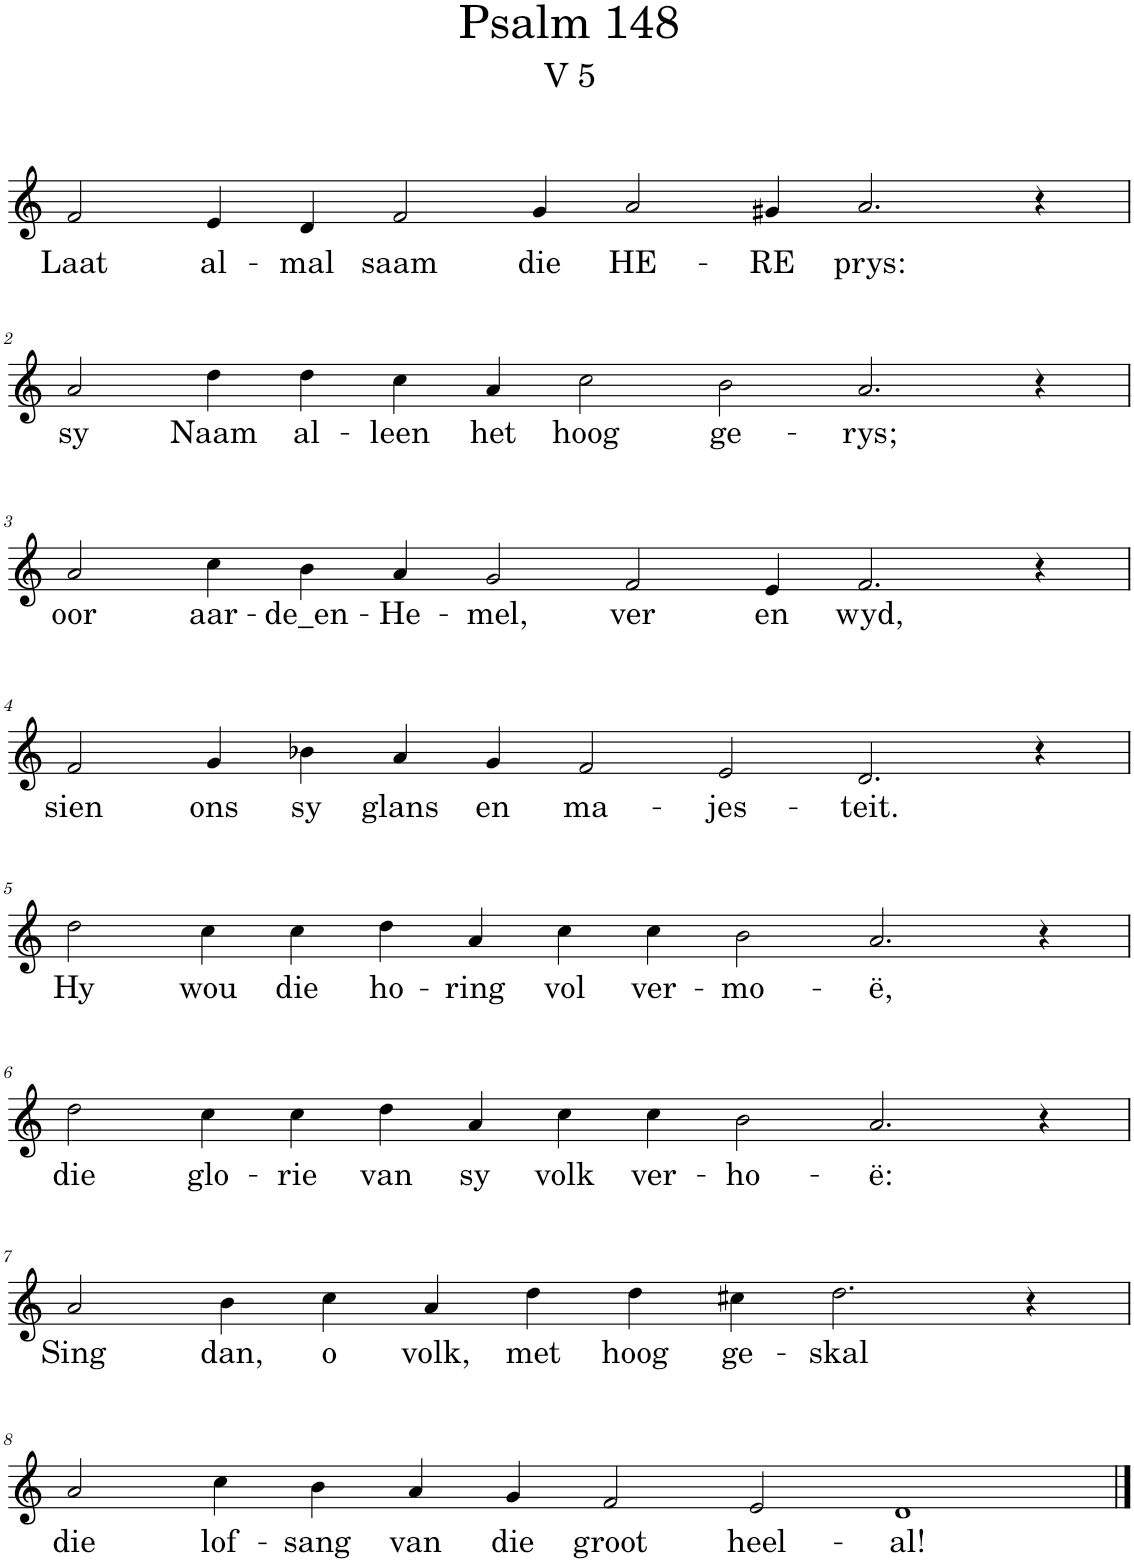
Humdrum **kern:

**kern	**text
*part1	*part1
*staff1	*staff1
*I"Pipe Organ	*
*I'Org.	*
*clefG2	*
*k[]	*
*M14/4	*
=1	=1
!	!LO:LY:b
2f/	Laat
!	!LO:LY:b
4e/	al-
!	!LO:LY:b
4d/	-mal
!	!LO:LY:b
2f/	saam
!	!LO:LY:b
4g/	die
!	!LO:LY:b
2a/	HE-
!	!LO:LY:b
4g#X/	-RE
!	!LO:LY:b
2.a/	prys:
4r	.
!!LO:LB:g=z
=2	=2
!	!LO:LY:b
2a/	sy
!	!LO:LY:b
4dd\	Naam
!	!LO:LY:b
4dd\	al-
!	!LO:LY:b
4cc\	-leen
!	!LO:LY:b
4a/	het
!	!LO:LY:b
2cc\	hoog
!	!LO:LY:b
2b\	ge-
!	!LO:LY:b
2.a/	-rys;
4r	.
!!LO:LB:g=z
=3	=3
!	!LO:LY:b
2a/	oor
!	!LO:LY:b
4cc\	aar-
!	!LO:LY:b
4b\	-de_en-
!	!LO:LY:b
4a/	-He-
!	!LO:LY:b
2g/	-mel,
!	!LO:LY:b
2f/	ver
!	!LO:LY:b
4e/	en
!	!LO:LY:b
2.f/	wyd,
4r	.
!!LO:LB:g=z
=4	=4
!	!LO:LY:b
2f/	sien
!	!LO:LY:b
4g/	ons
!	!LO:LY:b
4b-X\	sy
!	!LO:LY:b
4a/	glans
!	!LO:LY:b
4g/	en
!	!LO:LY:b
2f/	ma-
!	!LO:LY:b
2e/	-jes-
!	!LO:LY:b
2.d/	-teit.
4r	.
!!LO:LB:g=z
=5	=5
!	!LO:LY:b
2dd\	Hy
!	!LO:LY:b
4cc\	wou
!	!LO:LY:b
4cc\	die
!	!LO:LY:b
4dd\	ho-
!	!LO:LY:b
4a/	-ring
!	!LO:LY:b
4cc\	vol
!	!LO:LY:b
4cc\	ver-
!	!LO:LY:b
2b\	-mo-
!	!LO:LY:b
2.a/	-ë,
4r	.
!!LO:LB:g=z
=6	=6
!	!LO:LY:b
2dd\	die
!	!LO:LY:b
4cc\	glo-
!	!LO:LY:b
4cc\	-rie
!	!LO:LY:b
4dd\	van
!	!LO:LY:b
4a/	sy
!	!LO:LY:b
4cc\	volk
!	!LO:LY:b
4cc\	ver-
!	!LO:LY:b
2b\	-ho-
!	!LO:LY:b
2.a/	-ë:
4r	.
!!LO:LB:g=z
=7	=7
*M12/4	*
!	!LO:LY:b
2a/	Sing
!	!LO:LY:b
4b\	dan,
!	!LO:LY:b
4cc\	o
!	!LO:LY:b
4a/	volk,
!	!LO:LY:b
4dd\	met
!	!LO:LY:b
4dd\	hoog
!	!LO:LY:b
4cc#X\	ge-
!	!LO:LY:b
2.dd\	-skal
4r	.
!!LO:LB:g=z
=8	=8
*M14/4	*
!	!LO:LY:b
2a/	die
!	!LO:LY:b
4cc\	lof-
!	!LO:LY:b
4b\	-sang
!	!LO:LY:b
4a/	van
!	!LO:LY:b
4g/	die
!	!LO:LY:b
2f/	groot
!	!LO:LY:b
2e/	heel-
!	!LO:LY:b
1d	-al!
==	==
*-	*-
